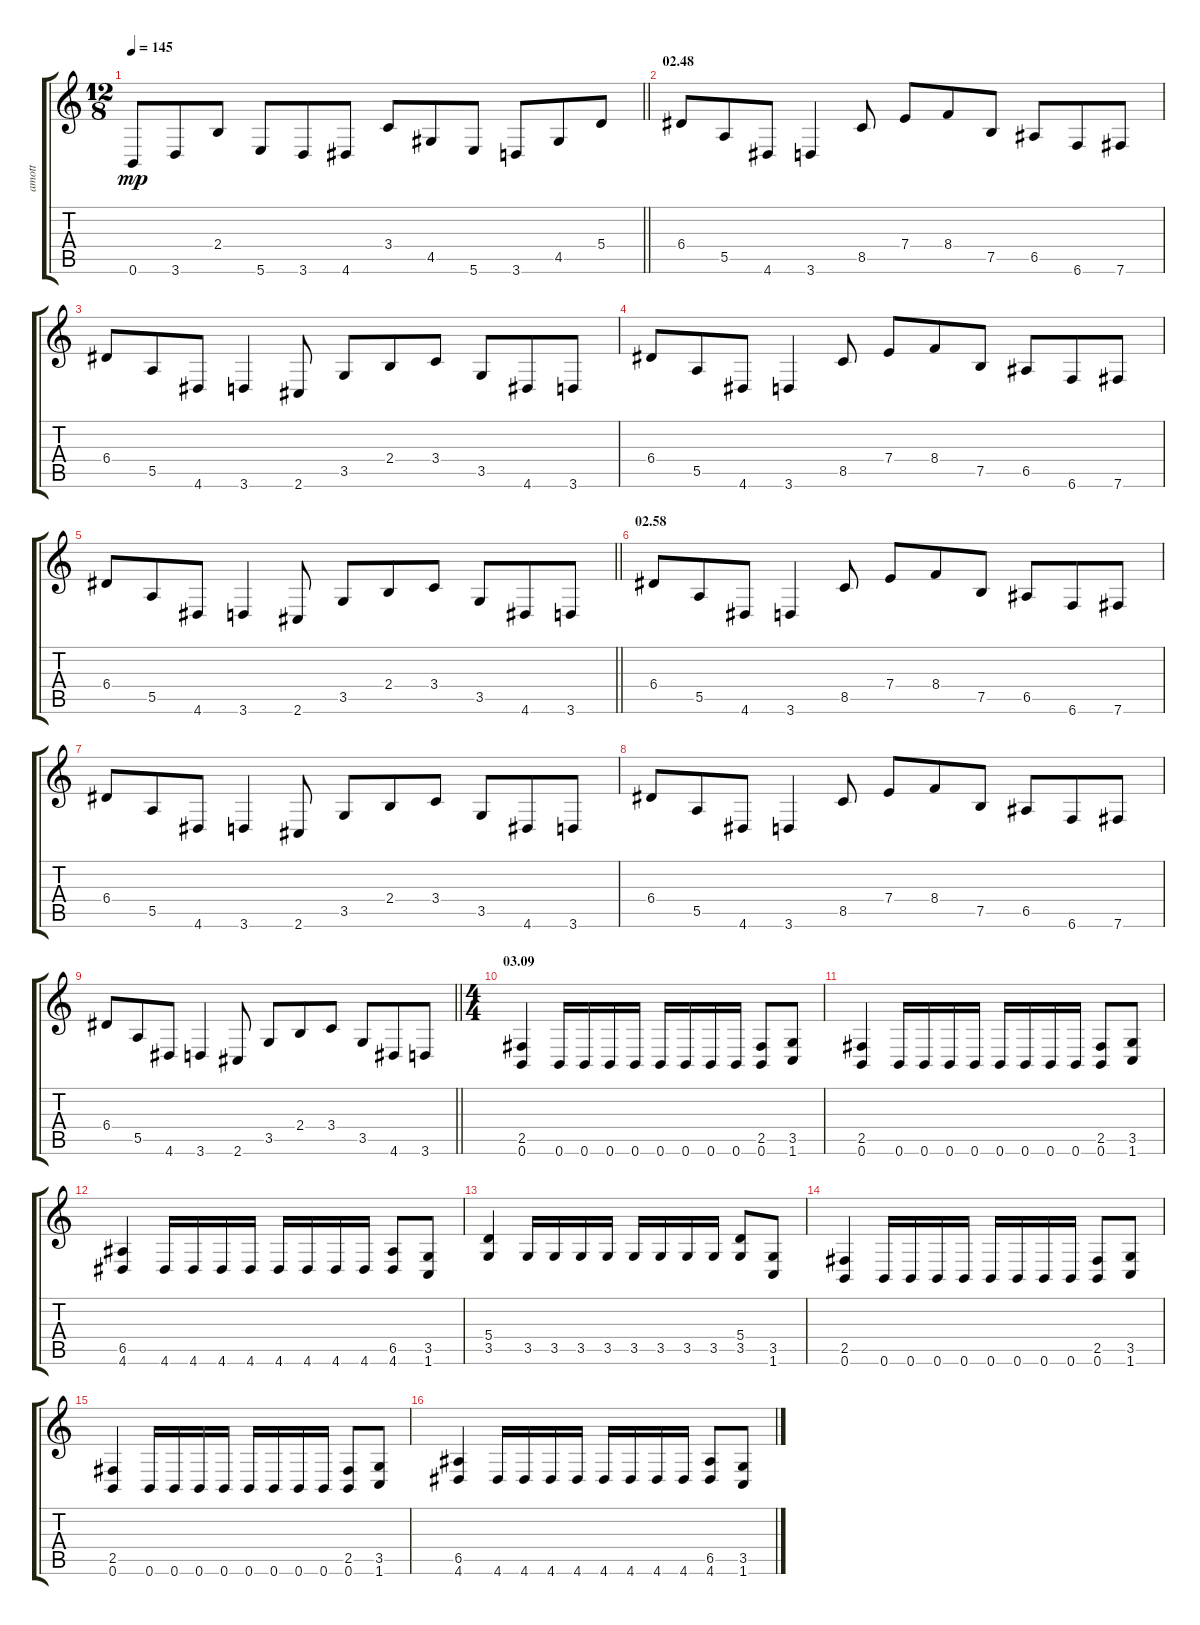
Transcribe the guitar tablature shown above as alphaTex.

\track ("amott" "amott") {instrument distortionguitar}
\staff {score tabs}
\tuning (B3 Gb3 D3 A2 E2 B1) {hide}
\ts (12 8)
\tempo 145
\clef g2
\barLineRight lightlight
\ks c
0.6.8{dy mp} 3.6.8 2.4.8 5.6.8 3.6.8 4.6.8 3.4.8 4.5.8 5.6.8 3.6.8 4.5.8 5.4.8 |
\section ("" "02.48")
6.4.8 5.5.8 4.6.8 3.6.4 8.5.8 7.4.8 8.4.8 7.5.8 6.5.8 6.6.8 7.6.8 |
6.4.8 5.5.8 4.6.8 3.6.4 2.6.8 3.5.8 2.4.8 3.4.8 3.5.8 4.6.8 3.6.8 |
6.4.8 5.5.8 4.6.8 3.6.4 8.5.8 7.4.8 8.4.8 7.5.8 6.5.8 6.6.8 7.6.8 |
\barLineRight lightlight
6.4.8 5.5.8 4.6.8 3.6.4 2.6.8 3.5.8 2.4.8 3.4.8 3.5.8 4.6.8 3.6.8 |
\section ("" "02.58")
6.4.8 5.5.8 4.6.8 3.6.4 8.5.8 7.4.8 8.4.8 7.5.8 6.5.8 6.6.8 7.6.8 |
6.4.8 5.5.8 4.6.8 3.6.4 2.6.8 3.5.8 2.4.8 3.4.8 3.5.8 4.6.8 3.6.8 |
6.4.8 5.5.8 4.6.8 3.6.4 8.5.8 7.4.8 8.4.8 7.5.8 6.5.8 6.6.8 7.6.8 |
\barLineRight lightlight
6.4.8 5.5.8 4.6.8 3.6.4 2.6.8 3.5.8 2.4.8 3.4.8 3.5.8 4.6.8 3.6.8 |
\ts (4 4)
\section ("" "03.09")
(2.5 0.6).4 0.6.16 0.6.16 0.6.16 0.6.16 0.6.16 0.6.16 0.6.16 0.6.16 (2.5 0.6).8 (3.5 1.6).8 |
(2.5 0.6).4 0.6.16 0.6.16 0.6.16 0.6.16 0.6.16 0.6.16 0.6.16 0.6.16 (2.5 0.6).8 (3.5 1.6).8 |
(6.5 4.6).4 4.6.16 4.6.16 4.6.16 4.6.16 4.6.16 4.6.16 4.6.16 4.6.16 (6.5 4.6).8 (3.5 1.6).8 |
(5.4 3.5).4 3.5.16 3.5.16 3.5.16 3.5.16 3.5.16 3.5.16 3.5.16 3.5.16 (5.4 3.5).8 (3.5 1.6).8 |
(2.5 0.6).4 0.6.16 0.6.16 0.6.16 0.6.16 0.6.16 0.6.16 0.6.16 0.6.16 (2.5 0.6).8 (3.5 1.6).8 |
(2.5 0.6).4 0.6.16 0.6.16 0.6.16 0.6.16 0.6.16 0.6.16 0.6.16 0.6.16 (2.5 0.6).8 (3.5 1.6).8 |
(6.5 4.6).4 4.6.16 4.6.16 4.6.16 4.6.16 4.6.16 4.6.16 4.6.16 4.6.16 (6.5 4.6).8 (3.5 1.6).8
